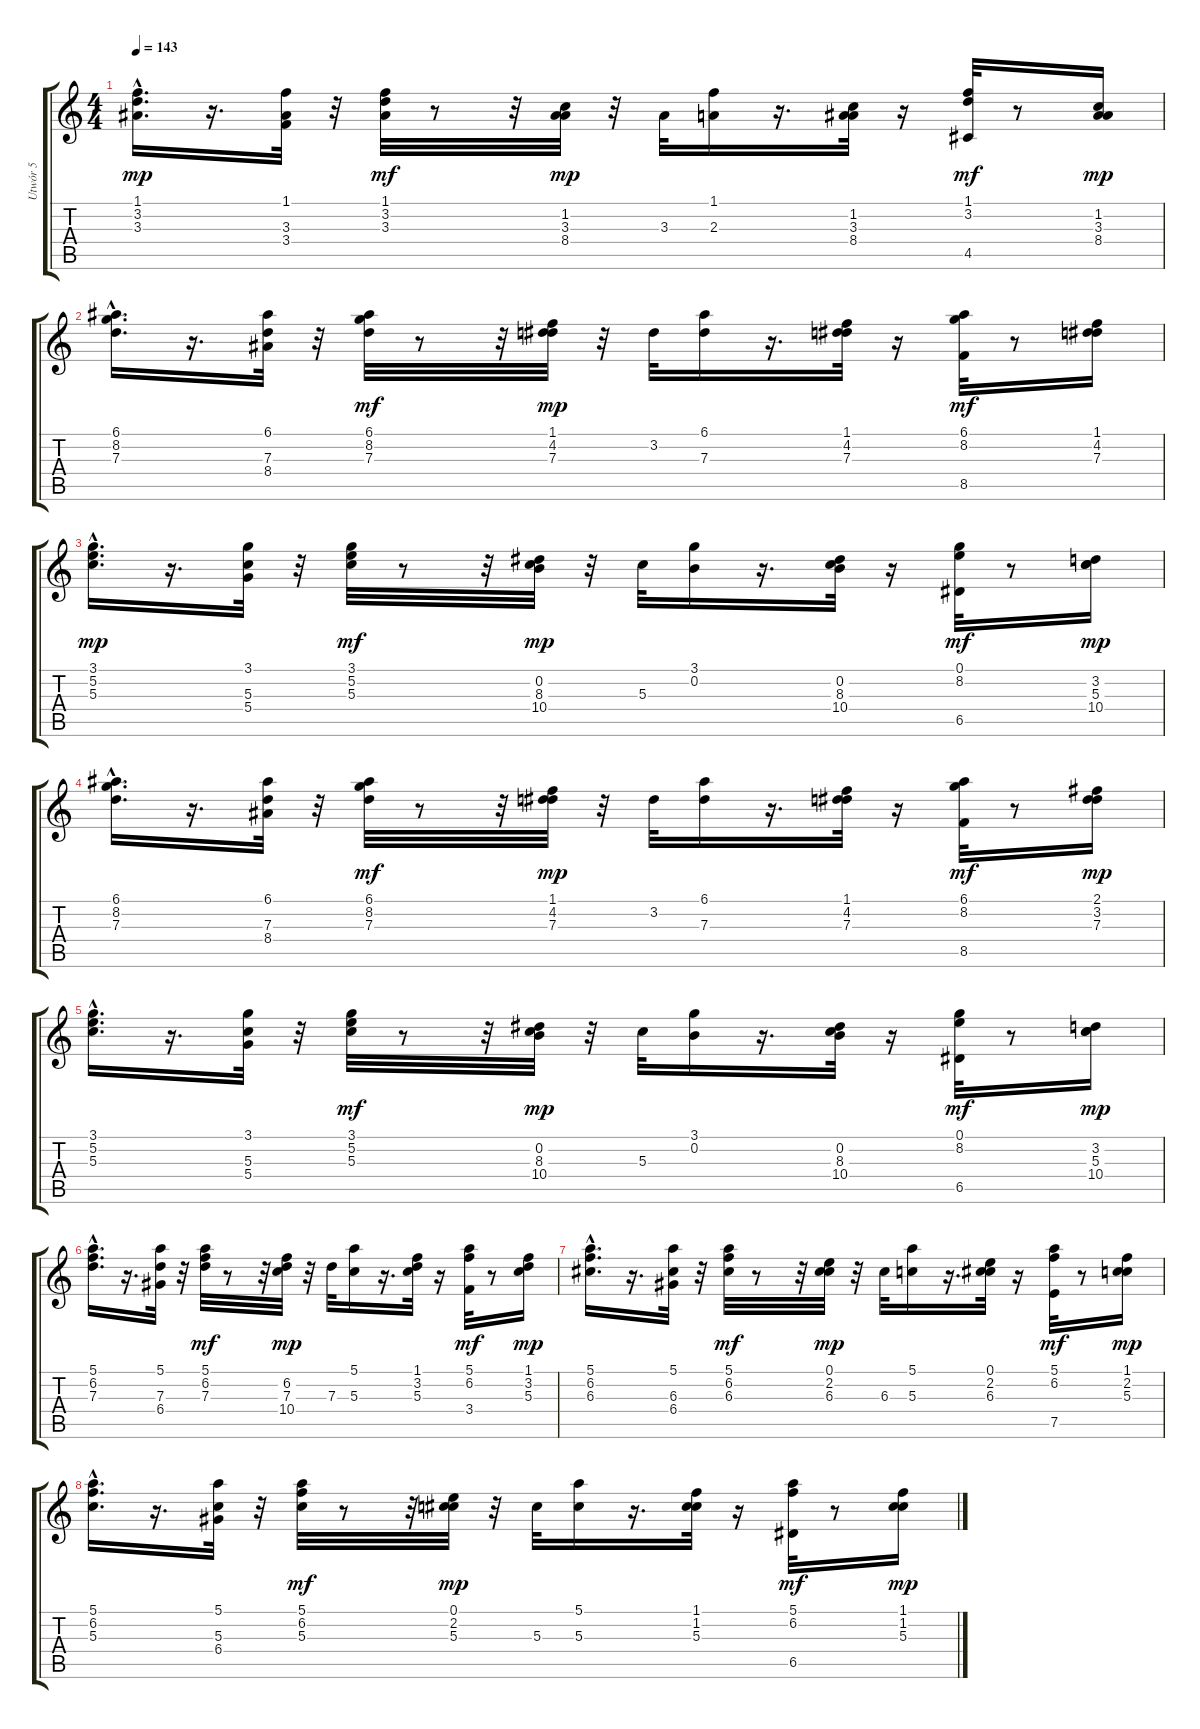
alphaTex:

\track ("Utwór 5" "Utwór 5") {instrument distortionguitar}
\staff {score tabs}
\tuning (E4 B3 G3 D3 A2 E2) {hide}
\ts (4 4)
\tempo 143
\clef g2
\ks c
(1.1{hac} 3.2{hac} 3.3{hac}).16{d dy mp} r.16{d} (1.1 3.3 3.4).32 r.32 (1.1 3.2 3.3).32{dy mf} r.8 r.32 (1.2 3.3 8.4).32{dy mp} r.32 3.3.32 (1.1 2.3).16 r.16{d} (1.2 3.3 8.4).32 r.16 (1.1 3.2 4.5).32{dy mf} r.8 (1.2 3.3 8.4).16{dy mp} |
(6.1{hac} 8.2{hac} 7.3{hac}).16{d} r.16{d} (6.1 7.3 8.4).32 r.32 (6.1 8.2 7.3).32{dy mf} r.8 r.32 (1.1 4.2 7.3).32{dy mp} r.32 3.2.32 (6.1 7.3).16 r.16{d} (1.1 4.2 7.3).32 r.16 (6.1 8.2 8.5).32{dy mf} r.8 (1.1 4.2 7.3).16 |
(3.1{hac} 5.2{hac} 5.3{hac}).16{d dy mp} r.16{d} (3.1 5.3 5.4).32 r.32 (3.1 5.2 5.3).32{dy mf} r.8 r.32 (0.2 8.3 10.4).32{dy mp} r.32 5.3.32 (3.1 0.2).16 r.16{d} (0.2 8.3 10.4).32 r.16 (0.1 8.2 6.5).32{dy mf} r.8 (3.2 5.3 10.4).16{dy mp} |
(6.1{hac} 8.2{hac} 7.3{hac}).16{d} r.16{d} (6.1 7.3 8.4).32 r.32 (6.1 8.2 7.3).32{dy mf} r.8 r.32 (1.1 4.2 7.3).32{dy mp} r.32 3.2.32 (6.1 7.3).16 r.16{d} (1.1 4.2 7.3).32 r.16 (6.1 8.2 8.5).32{dy mf} r.8 (2.1 3.2 7.3).16{dy mp} |
(3.1{hac} 5.2{hac} 5.3{hac}).16{d} r.16{d} (3.1 5.3 5.4).32 r.32 (3.1 5.2 5.3).32{dy mf} r.8 r.32 (0.2 8.3 10.4).32{dy mp} r.32 5.3.32 (3.1 0.2).16 r.16{d} (0.2 8.3 10.4).32 r.16 (0.1 8.2 6.5).32{dy mf} r.8 (3.2 5.3 10.4).16{dy mp} |
(5.1{hac} 6.2{hac} 7.3{hac}).16{d} r.16{d} (5.1 7.3 6.4).32 r.32 (5.1 6.2 7.3).32{dy mf} r.8 r.32 (6.2 7.3 10.4).32{dy mp} r.32 7.3.32 (5.1 5.3).16 r.16{d} (1.1 3.2 5.3).32 r.16 (5.1 6.2 3.4).32{dy mf} r.8 (1.1 3.2 5.3).16{dy mp} |
(5.1{hac} 6.2{hac} 6.3{hac}).16{d} r.16{d} (5.1 6.3 6.4).32 r.32 (5.1 6.2 6.3).32{dy mf} r.8 r.32 (0.1 2.2 6.3).32{dy mp} r.32 6.3.32 (5.1 5.3).16 r.16{d} (0.1 2.2 6.3).32 r.16 (5.1 6.2 7.5).32{dy mf} r.8 (1.1 2.2 5.3).16{dy mp} |
(5.1{hac} 6.2{hac} 5.3{hac}).16{d} r.16{d} (5.1 5.3 6.4).32 r.32 (5.1 6.2 5.3).32{dy mf} r.8 r.32 (0.1 2.2 5.3).32{dy mp} r.32 5.3.32 (5.1 5.3).16 r.16{d} (1.1 1.2 5.3).32 r.16 (5.1 6.2 6.5).32{dy mf} r.8 (1.1 1.2 5.3).16{dy mp}
